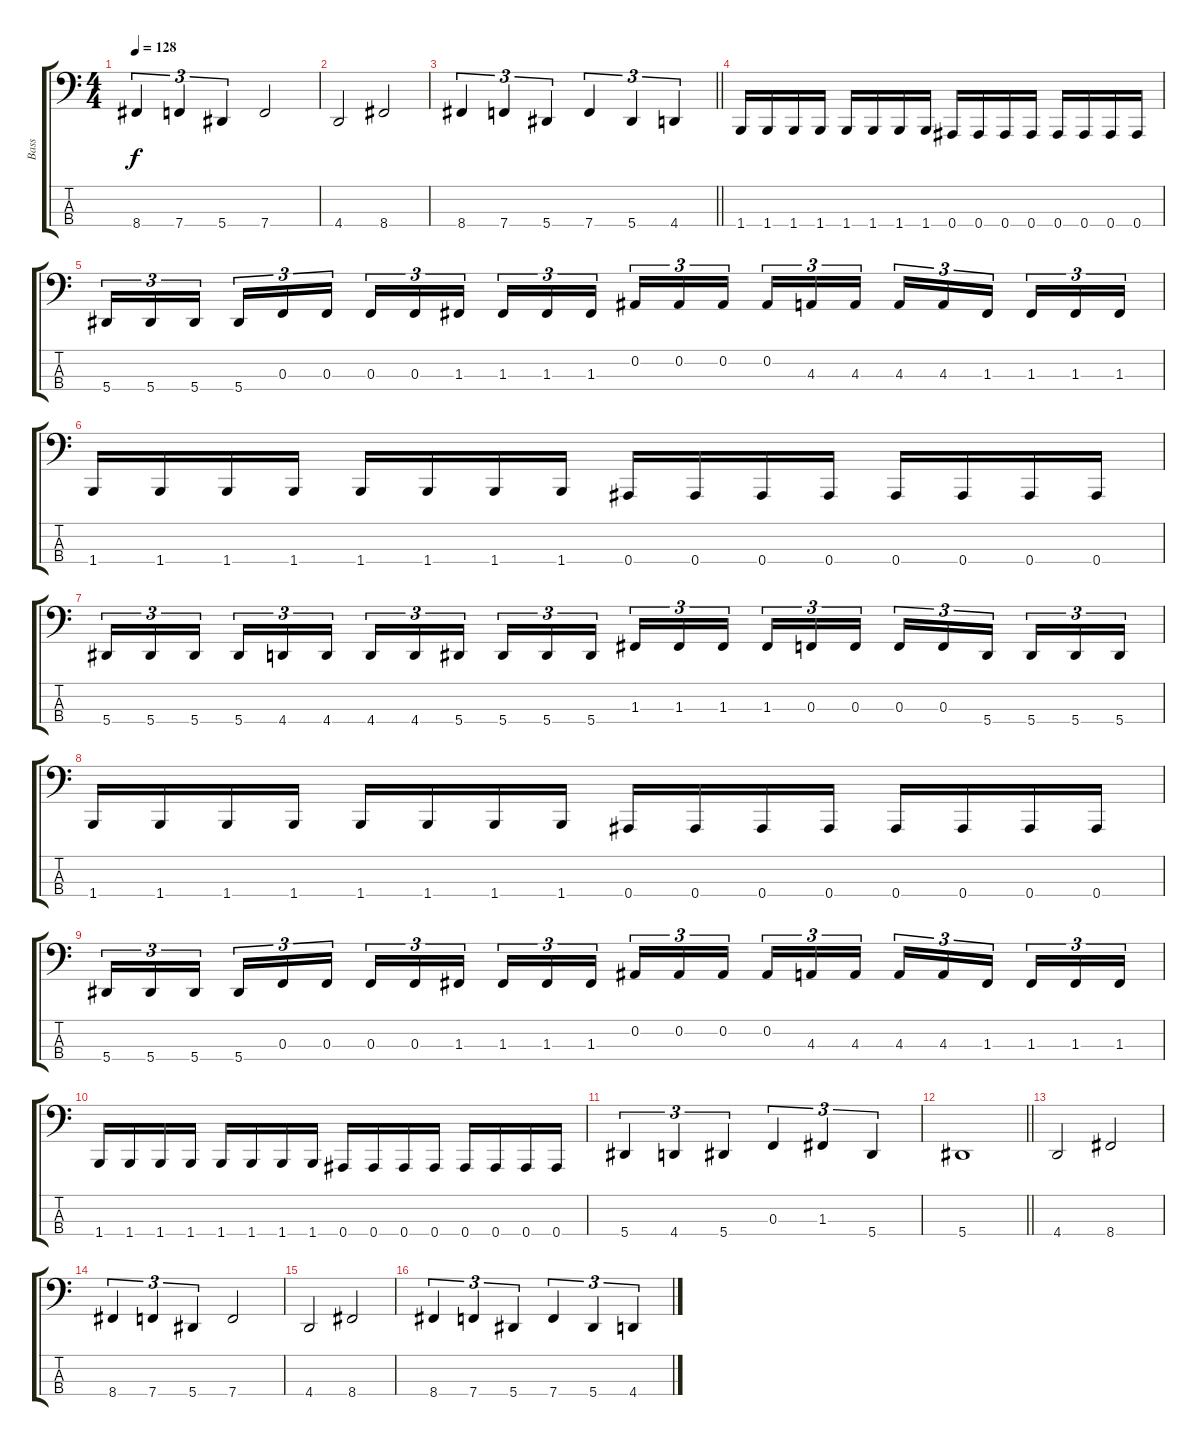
\track ("Bass" "Bass") {instrument electricbasspick}
\staff {score tabs}
\tuning (Eb2 Bb1 F1 Bb0) {hide}
\ts (4 4)
\tempo 128
\clef f4
\ks c
8.4.4{tu (3 2) dy f} 7.4.4{tu (3 2)} 5.4.4{tu (3 2)} 7.4.2 |
4.4.2 8.4.2 |
\barLineRight lightlight
8.4.4{tu (3 2)} 7.4.4{tu (3 2)} 5.4.4{tu (3 2)} 7.4.4{tu (3 2)} 5.4.4{tu (3 2)} 4.4.4{tu (3 2)} |
\section ("" "")
1.4.16 1.4.16 1.4.16 1.4.16 1.4.16 1.4.16 1.4.16 1.4.16 0.4.16 0.4.16 0.4.16 0.4.16 0.4.16 0.4.16 0.4.16 0.4.16 |
5.4.16{tu (3 2)} 5.4.16{tu (3 2)} 5.4.16{tu (3 2) beam splitsecondary} 5.4.16{tu (3 2)} 0.3.16{tu (3 2)} 0.3.16{tu (3 2)} 0.3.16{tu (3 2)} 0.3.16{tu (3 2)} 1.3.16{tu (3 2) beam splitsecondary} 1.3.16{tu (3 2)} 1.3.16{tu (3 2)} 1.3.16{tu (3 2)} 0.2.16{tu (3 2)} 0.2.16{tu (3 2)} 0.2.16{tu (3 2) beam splitsecondary} 0.2.16{tu (3 2)} 4.3.16{tu (3 2)} 4.3.16{tu (3 2)} 4.3.16{tu (3 2)} 4.3.16{tu (3 2)} 1.3.16{tu (3 2) beam splitsecondary} 1.3.16{tu (3 2)} 1.3.16{tu (3 2)} 1.3.16{tu (3 2)} |
1.4.16 1.4.16 1.4.16 1.4.16 1.4.16 1.4.16 1.4.16 1.4.16 0.4.16 0.4.16 0.4.16 0.4.16 0.4.16 0.4.16 0.4.16 0.4.16 |
5.4.16{tu (3 2)} 5.4.16{tu (3 2)} 5.4.16{tu (3 2) beam splitsecondary} 5.4.16{tu (3 2)} 4.4.16{tu (3 2)} 4.4.16{tu (3 2)} 4.4.16{tu (3 2)} 4.4.16{tu (3 2)} 5.4.16{tu (3 2) beam splitsecondary} 5.4.16{tu (3 2)} 5.4.16{tu (3 2)} 5.4.16{tu (3 2)} 1.3.16{tu (3 2)} 1.3.16{tu (3 2)} 1.3.16{tu (3 2) beam splitsecondary} 1.3.16{tu (3 2)} 0.3.16{tu (3 2)} 0.3.16{tu (3 2)} 0.3.16{tu (3 2)} 0.3.16{tu (3 2)} 5.4.16{tu (3 2) beam splitsecondary} 5.4.16{tu (3 2)} 5.4.16{tu (3 2)} 5.4.16{tu (3 2)} |
1.4.16 1.4.16 1.4.16 1.4.16 1.4.16 1.4.16 1.4.16 1.4.16 0.4.16 0.4.16 0.4.16 0.4.16 0.4.16 0.4.16 0.4.16 0.4.16 |
5.4.16{tu (3 2)} 5.4.16{tu (3 2)} 5.4.16{tu (3 2) beam splitsecondary} 5.4.16{tu (3 2)} 0.3.16{tu (3 2)} 0.3.16{tu (3 2)} 0.3.16{tu (3 2)} 0.3.16{tu (3 2)} 1.3.16{tu (3 2) beam splitsecondary} 1.3.16{tu (3 2)} 1.3.16{tu (3 2)} 1.3.16{tu (3 2)} 0.2.16{tu (3 2)} 0.2.16{tu (3 2)} 0.2.16{tu (3 2) beam splitsecondary} 0.2.16{tu (3 2)} 4.3.16{tu (3 2)} 4.3.16{tu (3 2)} 4.3.16{tu (3 2)} 4.3.16{tu (3 2)} 1.3.16{tu (3 2) beam splitsecondary} 1.3.16{tu (3 2)} 1.3.16{tu (3 2)} 1.3.16{tu (3 2)} |
1.4.16 1.4.16 1.4.16 1.4.16 1.4.16 1.4.16 1.4.16 1.4.16 0.4.16 0.4.16 0.4.16 0.4.16 0.4.16 0.4.16 0.4.16 0.4.16 |
5.4.4{tu (3 2)} 4.4.4{tu (3 2)} 5.4.4{tu (3 2)} 0.3.4{tu (3 2)} 1.3.4{tu (3 2)} 5.4.4{tu (3 2)} |
\barLineRight lightlight
5.4.1 |
\section ("" "")
4.4.2 8.4.2 |
8.4.4{tu (3 2)} 7.4.4{tu (3 2)} 5.4.4{tu (3 2)} 7.4.2 |
4.4.2 8.4.2 |
8.4.4{tu (3 2)} 7.4.4{tu (3 2)} 5.4.4{tu (3 2)} 7.4.4{tu (3 2)} 5.4.4{tu (3 2)} 4.4.4{tu (3 2)}
